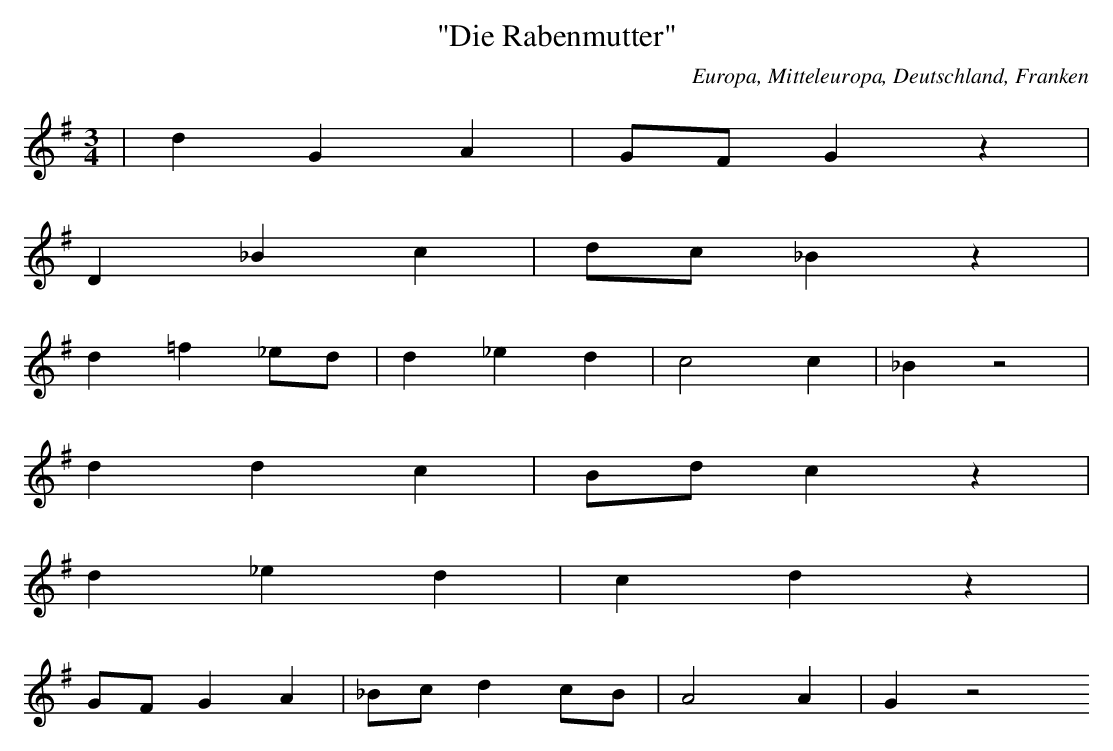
X:1
T: "Die Rabenmutter"
O: Europa, Mitteleuropa, Deutschland, Franken
M: 3/4
L: 1/8
K: G
 | d2G2A2 | GFG2z2 |
D2_B2c2 | dc_B2z2 |
d2=f2_ed | d2_e2d2 | c4c2 | _B2z4 |
d2d2c2 | Bdc2z2 |
d2_e2d2 | c2d2z2 |
GFG2A2 | _Bcd2cB | A4A2 | G2z4
